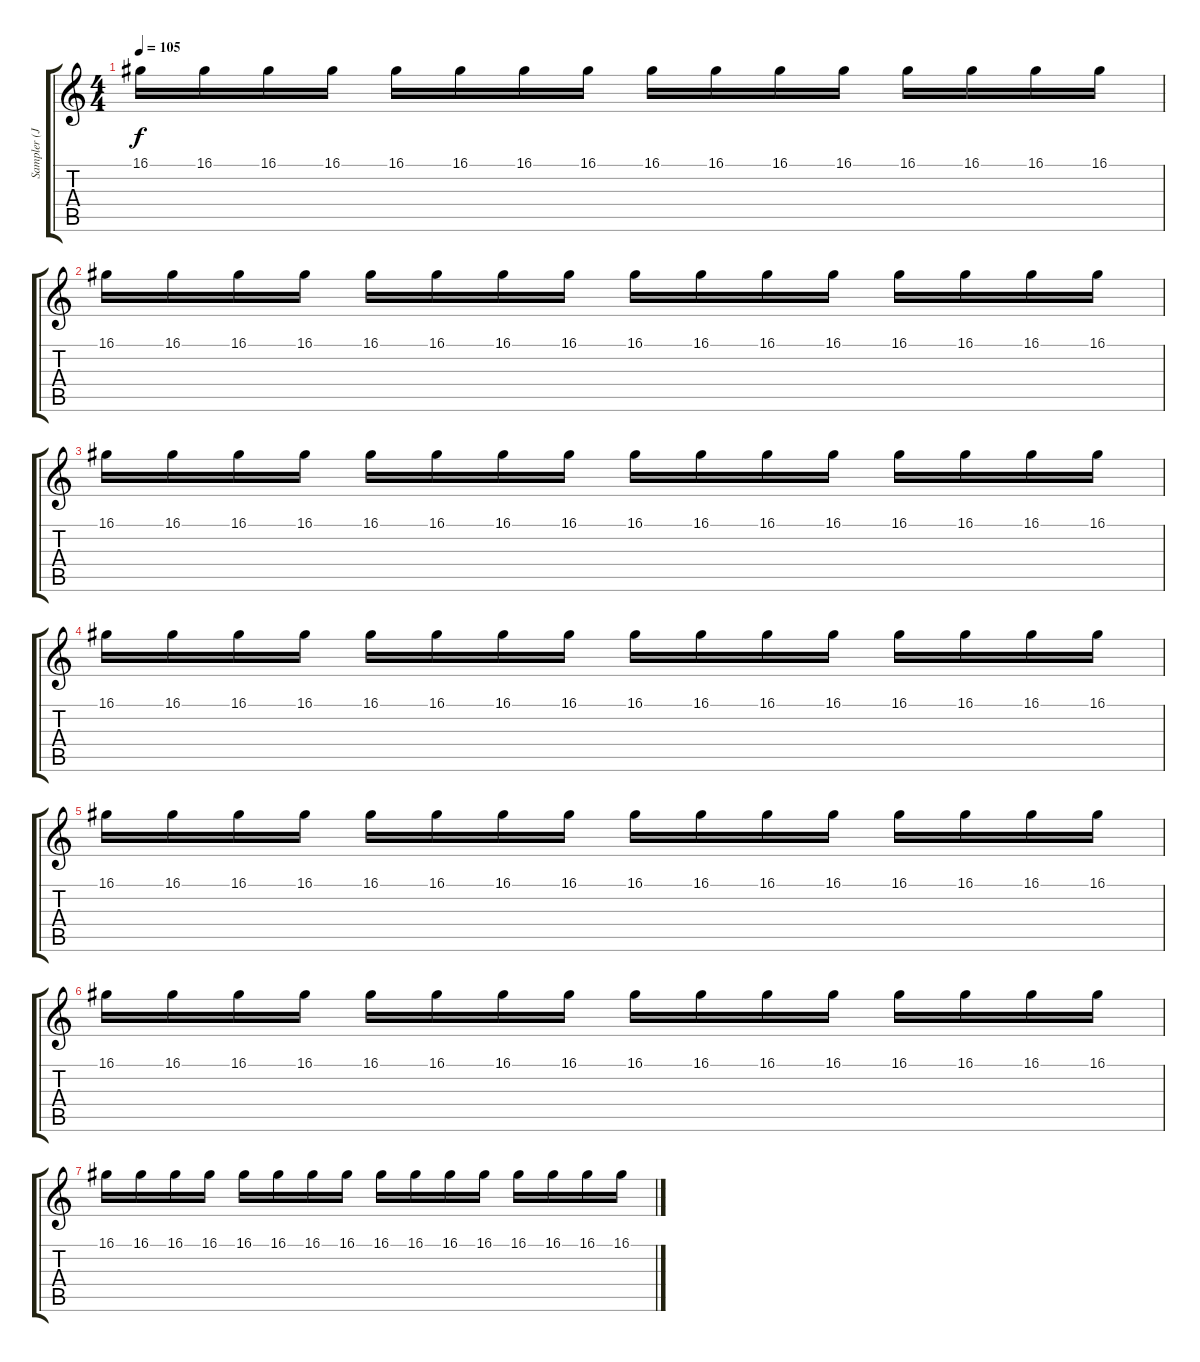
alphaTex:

\track ("Sampler (Joseph Hahn)" "Sampler (J") {instrument kalimba}
\staff {score tabs}
\tuning (E4 B3 G3 D3 A2 E2) {hide}
\ts (4 4)
\tempo 105
\clef g2
\ks c
16.1.16{dy f} 16.1.16 16.1.16 16.1.16 16.1.16 16.1.16 16.1.16 16.1.16 16.1.16 16.1.16 16.1.16 16.1.16 16.1.16 16.1.16 16.1.16 16.1.16 |
16.1.16 16.1.16 16.1.16 16.1.16 16.1.16 16.1.16 16.1.16 16.1.16 16.1.16 16.1.16 16.1.16 16.1.16 16.1.16 16.1.16 16.1.16 16.1.16 |
16.1.16 16.1.16 16.1.16 16.1.16 16.1.16 16.1.16 16.1.16 16.1.16 16.1.16 16.1.16 16.1.16 16.1.16 16.1.16 16.1.16 16.1.16 16.1.16 |
16.1.16 16.1.16 16.1.16 16.1.16 16.1.16 16.1.16 16.1.16 16.1.16 16.1.16 16.1.16 16.1.16 16.1.16 16.1.16 16.1.16 16.1.16 16.1.16 |
16.1.16 16.1.16 16.1.16 16.1.16 16.1.16 16.1.16 16.1.16 16.1.16 16.1.16 16.1.16 16.1.16 16.1.16 16.1.16 16.1.16 16.1.16 16.1.16 |
16.1.16 16.1.16 16.1.16 16.1.16 16.1.16 16.1.16 16.1.16 16.1.16 16.1.16 16.1.16 16.1.16 16.1.16 16.1.16 16.1.16 16.1.16 16.1.16 |
16.1.16 16.1.16 16.1.16 16.1.16 16.1.16 16.1.16 16.1.16 16.1.16 16.1.16 16.1.16 16.1.16 16.1.16 16.1.16 16.1.16 16.1.16 16.1.16
